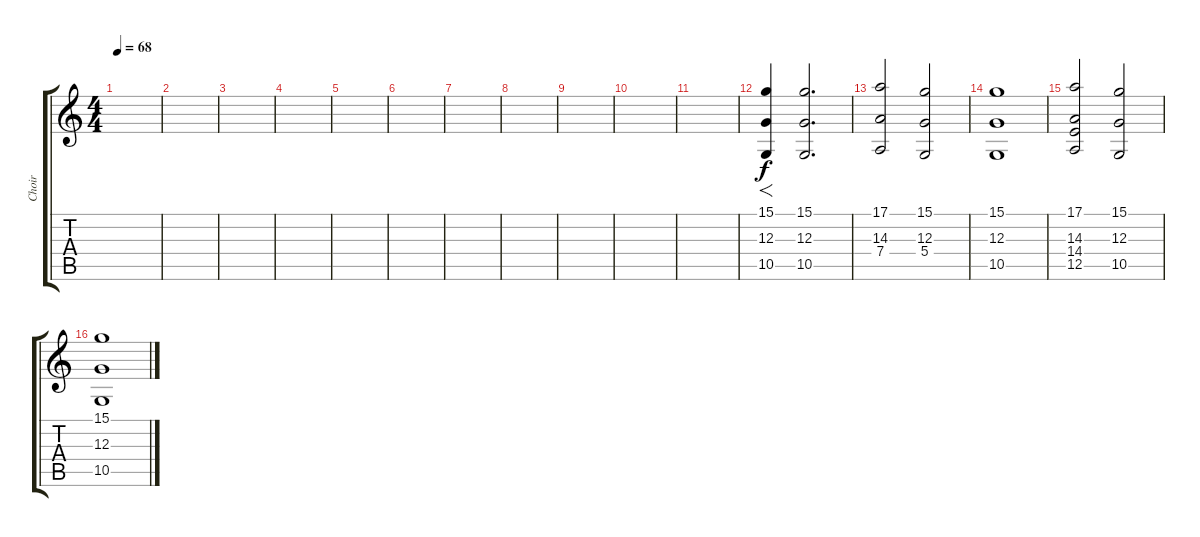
\track ("Choir" "Choir") {instrument choiraahs}
\staff {score tabs}
\tuning (E4 B3 G3 D3 A2 E2) {hide}
\ts (4 4)
\tempo 68
\clef g2
\ks c
|
|
|
|
|
|
|
|
|
|
|
(15.1 12.3 10.5).4{f dy f volume 16 instrument choiraahs} (15.1 12.3 10.5).2{d} |
(17.1 14.3 7.4).2 (15.1 12.3 5.4).2 |
(15.1 12.3 10.5).1 |
(17.1 14.3 14.4 12.5).2 (15.1 12.3 10.5).2 |
(15.1 12.3 10.5).1
